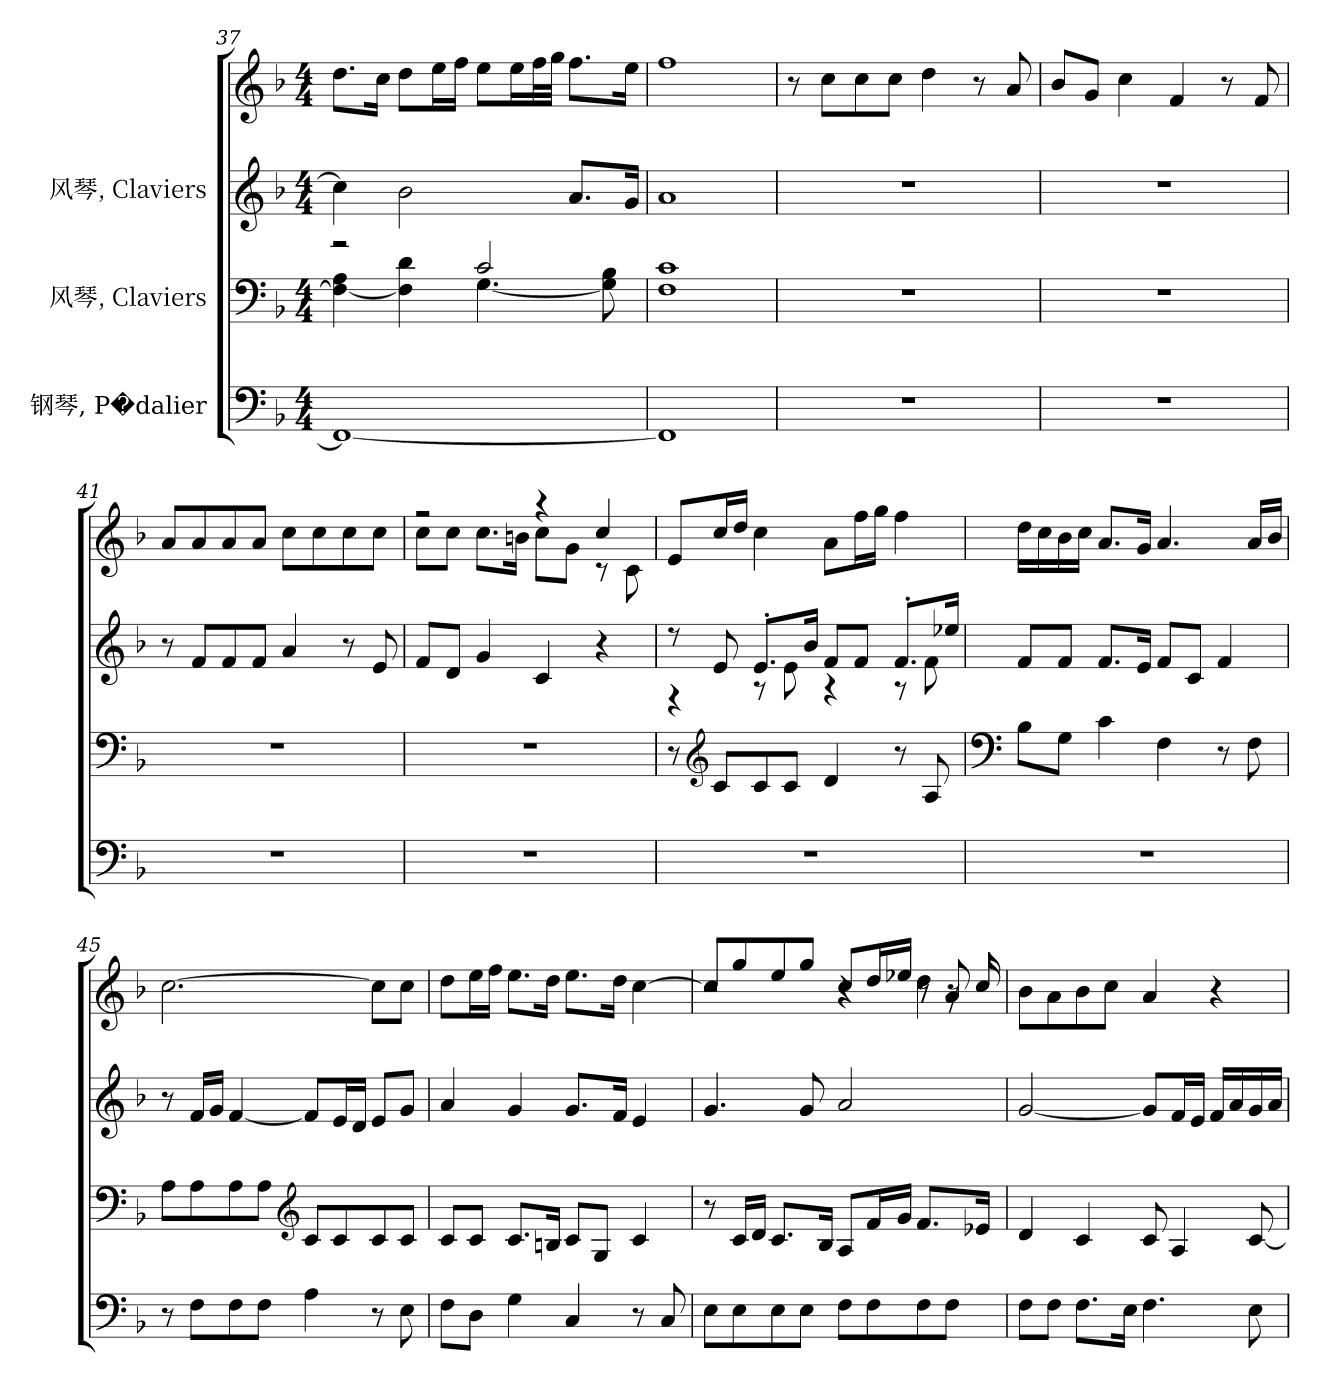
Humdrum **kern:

**kern	**kern	**kern	**kern
*part3	*part2	*part1	*part1
*staff4	*staff3	*staff2	*staff1
*I"钢琴, P�dalier	*I"风琴, Claviers	*I"风琴, Claviers	*
*clefF4	*clefF4	*clefG2	*clefG2
*k[b-]	*k[b-]	*k[b-]	*k[b-]
*M4/4	*M4/4	*M4/4	*M4/4
=37	=37	=37	=37
*	*^	*	*
1FF_	2r	4F\_ 4A\	4cc\]	8.dd\L
.	.	.	.	16cc\Jk
.	.	4F\] 4d\	2b-\	8dd\L
.	.	.	.	16ee\L
.	.	.	.	16ff\JJ
.	2c/	[4.G\	.	8ee\L
.	.	.	.	16ee\L
.	.	.	.	32ff\L
.	.	.	.	32gg\JJJ
.	.	.	8.a/L	8.ff\L
.	.	8G\] 8B-\	.	.
.	.	.	16g/Jk	16ee\Jk
*	*v	*v	*	*
=38	=38	=38	=38
1FF]	1F 1c	1a	1ff
=39	=39	=39	=39
*	*	*	*MM70
1r	1r	1r	8r
.	.	.	8cc\L
.	.	.	8cc\
.	.	.	8cc\J
.	.	.	4dd\
.	.	.	8r
.	.	.	8a/
=40	=40	=40	=40
1r	1r	1r	8b-/L
.	.	.	8g/J
.	.	.	4cc\
.	.	.	4f/
.	.	.	8r
.	.	.	8f/
!!LO:PB:g=z
=41	=41	=41	=41
1r	1r	8r	8a/L
.	.	8f/L	8a/
.	.	8f/	8a/
.	.	8f/J	8a/J
.	.	4a/	8cc\L
.	.	.	8cc\
.	.	8r	8cc\
.	.	8e/	8cc\J
=42	=42	=42	=42
*	*	*	*^
1r	1r	8f/L	2r	8cc\L
.	.	8d/J	.	8cc\J
.	.	4g/	.	8.cc\L
.	.	.	.	16bn\Jk
.	.	4c/	4r	8cc\L
.	.	.	.	8g\J
.	.	4r	4cc/	8r
.	.	.	.	8c\
*	*	*	*v	*v
=43	=43	=43	=43
*	*	*^	*
1r	8r	8r	4r	8e/L
*	*clefG2	*	*	*
.	8c/L	8e/	.	16cc/L
.	.	.	.	16dd/JJ
.	8c/	8.e'/L	8r	4cc\
.	8c/J	.	8e\	.
.	.	16b-/Jk	.	.
.	4d/	8f/L	4r	8a\L
.	.	8f/J	.	16ff\L
.	.	.	.	16gg\JJ
.	8r	8.f'/L	8r	4ff\
.	8A/	.	8f\	.
.	.	16ee-X/Jk	.	.
*	*	*v	*v	*
!!LO:LB:g=z
=44	=44	=44	=44
*	*clefF4	*	*
1r	8B-\L	8f/L	16dd\LL
.	.	.	16cc\
.	8G\J	8f/J	16b-\
.	.	.	16cc\JJ
.	4c\	8.f/L	8.a/L
.	.	16e/Jk	16g/Jk
.	4F\	8f/L	4.a/
.	.	8c/J	.
.	8r	4f/	.
.	8F\	.	16a/LL
.	.	.	16b-/JJ
=45	=45	=45	=45
8r	8A\L	8r	[2.cc\
8F\L	8A\	16f/LL	.
.	.	16g/JJ	.
8F\	8A\	[4f/	.
8F\J	8A\J	.	.
*	*clefG2	*	*
4A\	8c/L	8f/L]	.
.	8c/	16e/L	.
.	.	16d/JJ	.
8r	8c/	8e/L	8cc\L]
8E\	8c/J	8g/J	8cc\J
=46	=46	=46	=46
8F\L	8c/L	4a/	8dd\L
8D\J	8c/J	.	16ee\L
.	.	.	16ff\JJ
4G\	8.c/L	4g/	8.ee\L
.	16Bn/Jk	.	16dd\Jk
4C/	8c/L	8.g/L	8.ee\L
.	8G/J	.	.
.	.	16f/Jk	16dd\Jk
8r	4c/	4e/	[4cc\
8C/	.	.	.
!!LO:LB:g=z
=47	=47	=47	=47
*	*	*	*^
*	*	*	*	*^
8E\L	8r	4.g/	8cc/L]	2r	2r
8E\	16c/LL	.	8gg/	.	.
.	16d/JJ	.	.	.	.
8E\	8.c/L	.	8ee/	.	.
8E\J	.	8g/	8gg/J	.	.
.	16B-/Jk	.	.	.	.
8F\L	8A/L	2a/	8cc/L	4r	4r
8F\	16f/L	.	16dd/L	.	.
.	16g/JJ	.	16ee-X/JJ	.	.
8F\	8.f/L	.	8r	4dd\	8r
8F\J	.	.	16r	.	8a/
.	16e-X/Jk	.	16cc/	.	.
*	*	*	*v	*v	*v
=48	=48	=48	=48
8F\L	4d/	[2g/	8b-\L
8F\J	.	.	8a\
8.F\L	4c/	.	8b-\
.	.	.	8cc\J
16E\Jk	.	.	.
4.F\	8c/	8g/L]	4a/
.	4A/	16f/L	.
.	.	16e/JJ	.
.	.	16f/LL	4r
.	.	16a/	.
8E\	[8c/	16g/	.
.	.	16a/JJ	.
=	=	=	=
*-	*-	*-	*-
